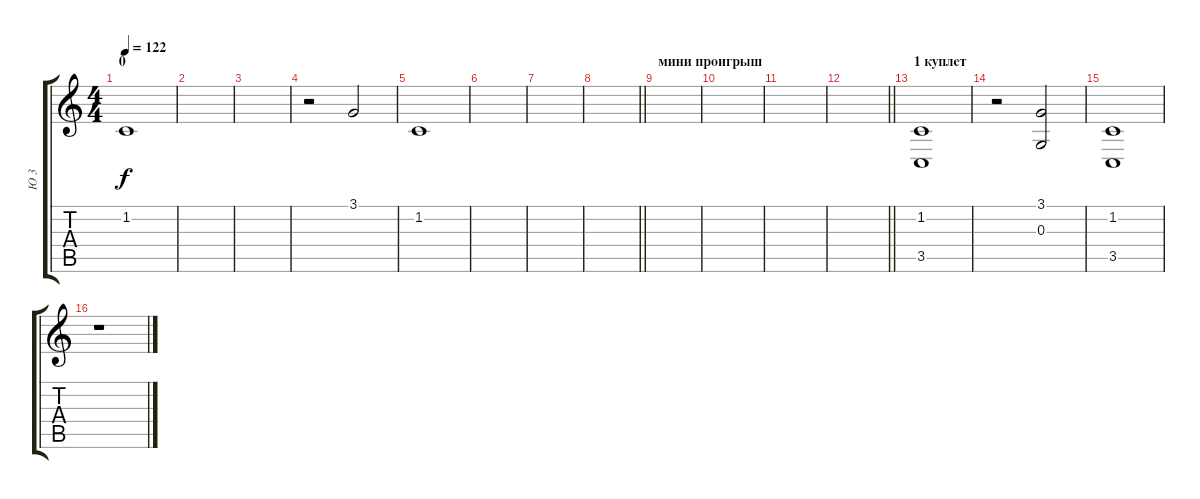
\track ("Ю 3" "Ю 3") {instrument pad4choir}
\staff {score tabs}
\tuning (E4 B3 G3 D3 A2 E2) {hide}
\ts (4 4)
\section ("" "0")
\tempo 122
\clef g2
\ks c
1.2.1{dy f} |
|
|
r.2 3.1.2 |
1.2.1 |
|
|
\barLineRight lightlight
|
\section ("" "мини проигрыш")
|
|
|
\barLineRight lightlight
|
\section ("" "1 куплет")
(1.2 3.5).1 |
r.2 (3.1 0.3).2 |
(1.2 3.5).1 |
r.1
